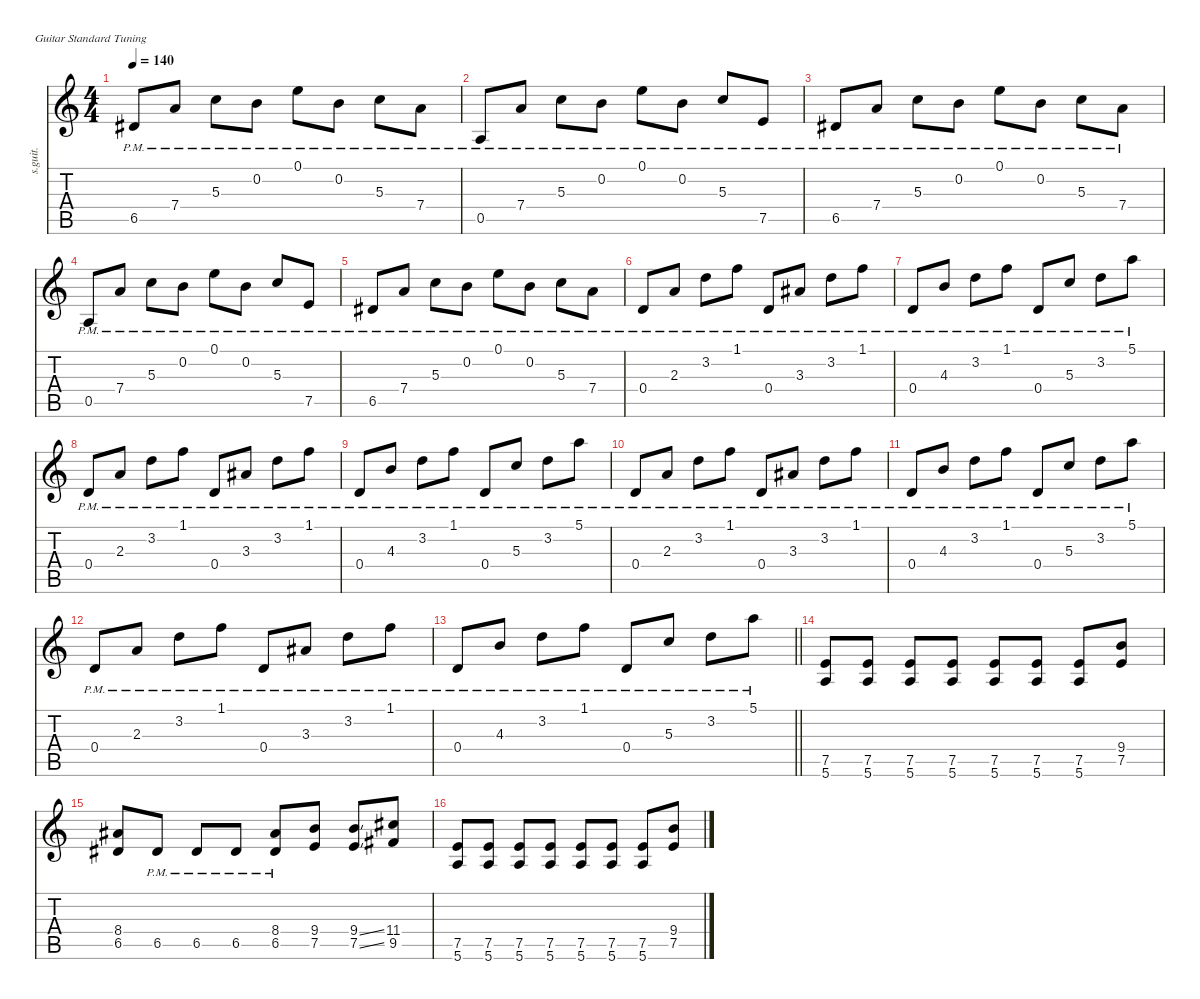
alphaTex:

\defaultSystemsLayout 4
\hideDynamics
\bracketExtendMode nobrackets
\otherSystemsTrackNameOrientation horizontal
\track ("Gtr. I" "s.guit.") {defaultSystemsLayout 8 mute instrument acousticguitarsteel}
\staff {score tabs}
\tuning (E4 B3 G3 D3 A2 E2)
\ts (4 4)
\tempo 140
\clef g2
\ks aminor
6.5{pm acc #}.8{dy f beam Up} 7.4{pm}.8{beam Up} 5.3{pm}.8{beam Down} 0.2{pm}.8{beam Down} 0.1{pm}.8{beam Down} 0.2{pm}.8{beam Down} 5.3{pm}.8{beam Down} 7.4{pm}.8{beam Down} |
0.5{pm}.8{beam Up} 7.4{pm}.8{beam Up} 5.3{pm}.8{beam Down} 0.2{pm}.8{beam Down} 0.1{pm}.8{beam Down} 0.2{pm}.8{beam Down} 5.3{pm}.8{beam Up} 7.5{pm}.8{beam Up} |
6.5{pm acc #}.8{beam Up} 7.4{pm}.8{beam Up} 5.3{pm}.8{beam Down} 0.2{pm}.8{beam Down} 0.1{pm}.8{beam Down} 0.2{pm}.8{beam Down} 5.3{pm}.8{beam Down} 7.4{pm}.8{beam Down} |
0.5{pm}.8{beam Up} 7.4{pm}.8{beam Up} 5.3{pm}.8{beam Down} 0.2{pm}.8{beam Down} 0.1{pm}.8{beam Down} 0.2{pm}.8{beam Down} 5.3{pm}.8{beam Up} 7.5{pm}.8{beam Up} |
6.5{pm acc #}.8{beam Up} 7.4{pm}.8{beam Up} 5.3{pm}.8{beam Down} 0.2{pm}.8{beam Down} 0.1{pm}.8{beam Down} 0.2{pm}.8{beam Down} 5.3{pm}.8{beam Down} 7.4{pm}.8{beam Down} |
0.4{pm}.8{beam Up} 2.3{pm}.8{beam Up} 3.2{pm}.8{beam Down} 1.1{pm}.8{beam Down} 0.4{pm}.8{beam Up} 3.3{pm acc #}.8{beam Up} 3.2{pm}.8{beam Down} 1.1{pm}.8{beam Down} |
0.4{pm}.8{beam Up} 4.3{pm}.8{beam Up} 3.2{pm}.8{beam Down} 1.1{pm}.8{beam Down} 0.4{pm}.8{beam Up} 5.3{pm}.8{beam Up} 3.2{pm}.8{beam Down} 5.1{pm}.8{beam Down} |
0.4{pm}.8{beam Up} 2.3{pm}.8{beam Up} 3.2{pm}.8{beam Down} 1.1{pm}.8{beam Down} 0.4{pm}.8{beam Up} 3.3{pm acc #}.8{beam Up} 3.2{pm}.8{beam Down} 1.1{pm}.8{beam Down} |
0.4{pm}.8{beam Up} 4.3{pm}.8{beam Up} 3.2{pm}.8{beam Down} 1.1{pm}.8{beam Down} 0.4{pm}.8{beam Up} 5.3{pm}.8{beam Up} 3.2{pm}.8{beam Down} 5.1{pm}.8{beam Down} |
0.4{pm}.8{beam Up} 2.3{pm}.8{beam Up} 3.2{pm}.8{beam Down} 1.1{pm}.8{beam Down} 0.4{pm}.8{beam Up} 3.3{pm acc #}.8{beam Up} 3.2{pm}.8{beam Down} 1.1{pm}.8{beam Down} |
0.4{pm}.8{beam Up} 4.3{pm}.8{beam Up} 3.2{pm}.8{beam Down} 1.1{pm}.8{beam Down} 0.4{pm}.8{beam Up} 5.3{pm}.8{beam Up} 3.2{pm}.8{beam Down} 5.1{pm}.8{beam Down} |
0.4{pm}.8{beam Up} 2.3{pm}.8{beam Up} 3.2{pm}.8{beam Down} 1.1{pm}.8{beam Down} 0.4{pm}.8{beam Up} 3.3{pm acc #}.8{beam Up} 3.2{pm}.8{beam Down} 1.1{pm}.8{beam Down} |
\barLineRight lightlight
0.4{pm}.8{beam Up} 4.3{pm}.8{beam Up} 3.2{pm}.8{beam Down} 1.1{pm}.8{beam Down} 0.4{pm}.8{beam Up} 5.3{pm}.8{beam Up} 3.2{pm}.8{beam Down} 5.1{pm}.8{beam Down} |
(7.5 5.6).8{beam Up} (7.5 5.6).8{beam Up} (7.5 5.6).8{beam Up} (7.5 5.6).8{beam Up} (7.5 5.6).8{beam Up} (7.5 5.6).8{beam Up} (7.5 5.6).8{beam Up} (9.4 7.5).8{beam Up} |
(8.4{acc #} 6.5{acc #}).8{beam Up} 6.5{pm acc #}.8{beam Up} 6.5{pm acc #}.8{beam Up} 6.5{pm acc #}.8{beam Up} (8.4{pm acc #} 6.5{pm acc #}).8{beam Up} (9.4 7.5).8{beam Up} (9.4{ss} 7.5{ss}).8{beam Up} (11.4{acc #} 9.5{acc #}).8{beam Up} |
(7.5 5.6).8{beam Up} (7.5 5.6).8{beam Up} (7.5 5.6).8{beam Up} (7.5 5.6).8{beam Up} (7.5 5.6).8{beam Up} (7.5 5.6).8{beam Up} (7.5 5.6).8{beam Up} (9.4 7.5).8{beam Up}
